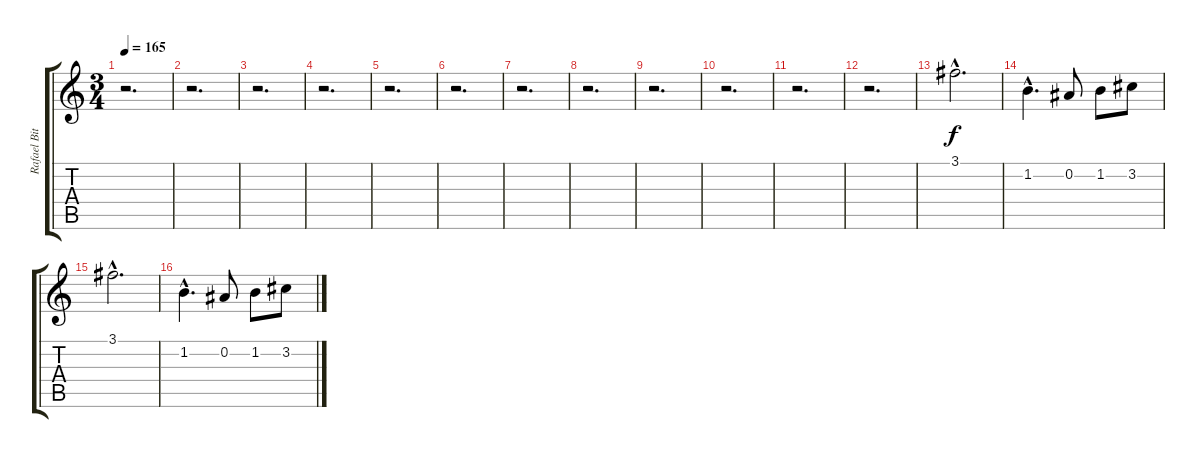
\track ("Rafael Bittencourt" "Rafael Bit") {instrument distortionguitar}
\staff {score tabs}
\tuning (Eb4 Bb3 Gb3 Db3 Ab2 Eb2) {hide}
\ts (3 4)
\tempo 165
\tempo 125
\tempo 165
\clef g2
\ks c
r.2{d dy f instrument trumpet} |
r.2{d} |
r.2{d} |
r.2{d} |
r.2{d} |
r.2{d} |
r.2{d} |
r.2{d} |
r.2{d} |
r.2{d} |
r.2{d} |
r.2{d} |
3.1{hac}.2{d} |
1.2{hac}.4{d} 0.2.8 1.2.8 3.2.8 |
3.1{hac}.2{d} |
1.2{hac}.4{d} 0.2.8 1.2.8 3.2.8
